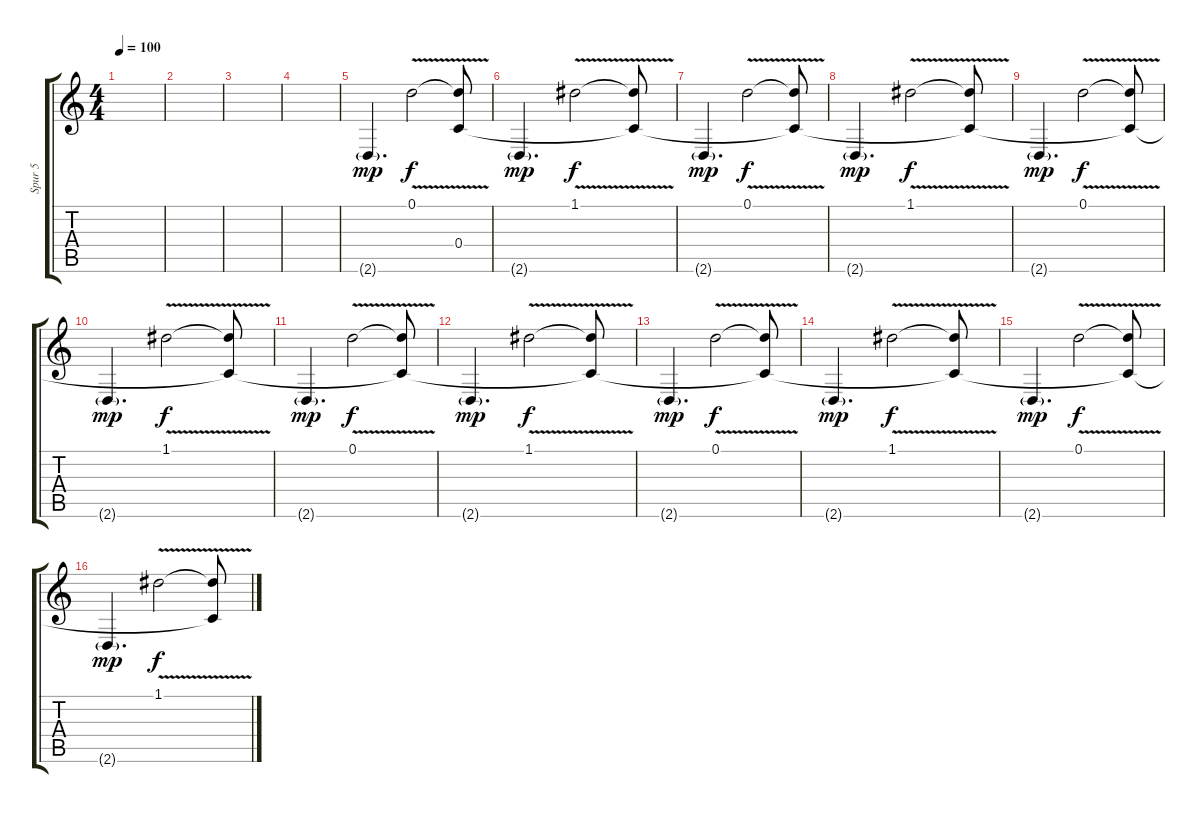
\track ("Spur 5" "Spur 5") {instrument electricguitarclean}
\staff {score tabs}
\tuning (D4 A3 F3 C3 G2 C2) {hide}
\ts (4 4)
\tempo 100
\clef g2
\ks c
|
|
|
|
2.6{g}.4{d dy mp} 0.1{v}.2{dy f} (0.1{t} 0.4).8 |
2.6{g}.4{d dy mp} 1.1{v}.2{dy f} (1.1{t} 0.4{t}).8 |
2.6{g}.4{d dy mp} 0.1{v}.2{dy f} (0.1{t} 0.4{t}).8 |
2.6{g}.4{d dy mp} 1.1{v}.2{dy f} (1.1{t} 0.4{t}).8 |
2.6{g}.4{d dy mp} 0.1{v}.2{dy f} (0.1{t} 0.4{t}).8 |
2.6{g}.4{d dy mp} 1.1{v}.2{dy f} (1.1{t} 0.4{t}).8 |
2.6{g}.4{d dy mp} 0.1{v}.2{dy f} (0.1{t} 0.4{t}).8 |
2.6{g}.4{d dy mp} 1.1{v}.2{dy f} (1.1{t} 0.4{t}).8 |
2.6{g}.4{d dy mp} 0.1{v}.2{dy f} (0.1{t} 0.4{t}).8 |
2.6{g}.4{d dy mp} 1.1{v}.2{dy f} (1.1{t} 0.4{t}).8 |
2.6{g}.4{d dy mp} 0.1{v}.2{dy f} (0.1{t} 0.4{t}).8 |
2.6{g}.4{d dy mp} 1.1{v}.2{dy f} (1.1{t} 0.4{t}).8
